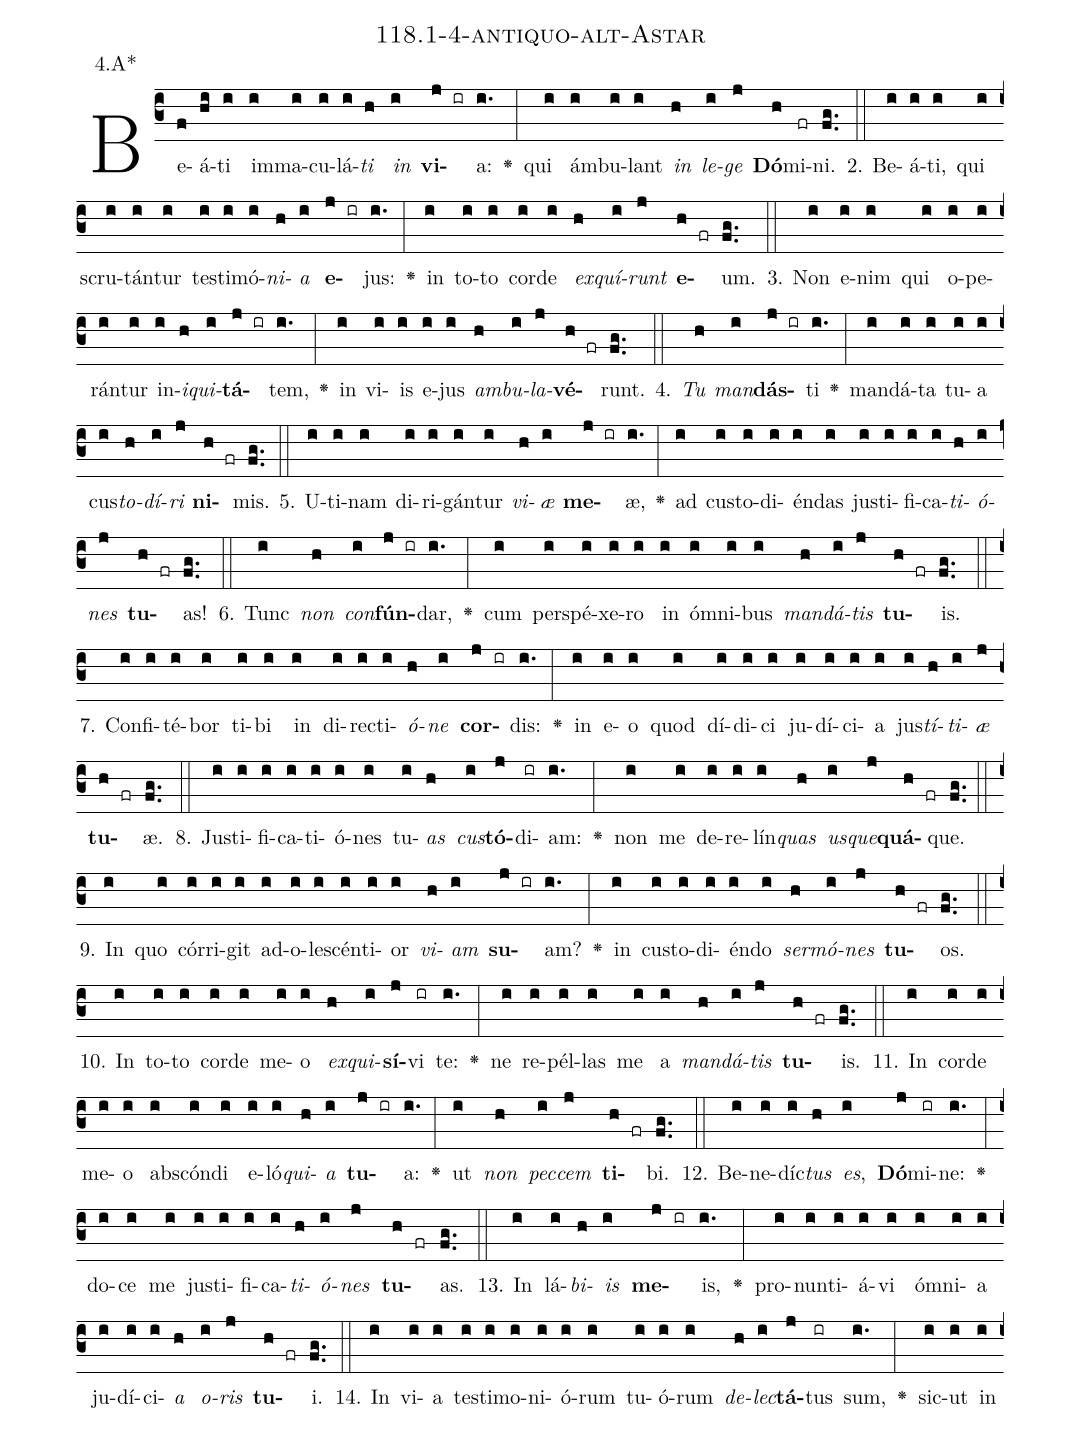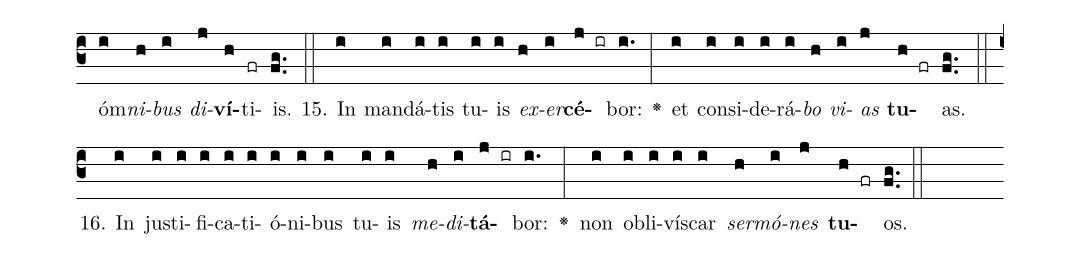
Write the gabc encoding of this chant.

name: 118.1-4-antiquo-alt-Astar;
annotation: 4.A*;
%%
(c3)Be(f)á(hi)ti(i) im(i)ma(i)cu(i)lá(i)<i>ti</i>(h) <i>in</i>(i) <b>vi</b>(j ir)a:(i.) <v>\greheightstar</v>(:) qui(i) ám(i)bu(i)lant(i) <i>in</i>(h) <i>le</i>(i)<i>ge</i>(j) <b>Dó</b>(h)mi(fr)ni.(fg..) (::)
2. Be(i)á(i)ti,(i) qui(i) scru(i)tán(i)tur(i) tes(i)ti(i)mó(i)<i>ni</i>(h)<i>a</i>(i) <b>e</b>(j ir)jus:(i.) <v>\greheightstar</v>(:) in(i) to(i)to(i) cor(i)de(i) <i>ex</i>(h)<i>quí</i>(i)<i>runt</i>(j) <b>e</b>(h fr)um.(fg..) (::)
3. Non(i) e(i)nim(i) qui(i) o(i)pe(i)rán(i)tur(i) in(i)<i>i</i>(h)<i>qui</i>(i)<b>tá</b>(j ir)tem,(i.) <v>\greheightstar</v>(:) in(i) vi(i)is(i) e(i)jus(i) <i>am</i>(h)<i>bu</i>(i)<i>la</i>(j)<b>vé</b>(h fr)runt.(fg..) (::)
4. <i>Tu</i>(h) <i>man</i>(i)<b>dás</b>(j ir)ti(i.) <v>\greheightstar</v>(:) man(i)dá(i)ta(i) tu(i)a(i) cus(i)<i>to</i>(h)<i>dí</i>(i)<i>ri</i>(j) <b>ni</b>(h fr)mis.(fg..) (::)
5. U(i)ti(i)nam(i) di(i)ri(i)gán(i)tur(i) <i>vi</i>(h)<i>æ</i>(i) <b>me</b>(j ir)æ,(i.) <v>\greheightstar</v>(:) ad(i) cus(i)to(i)di(i)én(i)das(i) jus(i)ti(i)fi(i)ca(i)<i>ti</i>(h)<i>ó</i>(i)<i>nes</i>(j) <b>tu</b>(h fr)as!(fg..) (::)
6. Tunc(i) <i>non</i>(h) <i>con</i>(i)<b>fún</b>(j ir)dar,(i.) <v>\greheightstar</v>(:) cum(i) per(i)spé(i)xe(i)ro(i) in(i) óm(i)ni(i)bus(i) <i>man</i>(h)<i>dá</i>(i)<i>tis</i>(j) <b>tu</b>(h fr)is.(fg..) (::)
7. Con(i)fi(i)té(i)bor(i) ti(i)bi(i) in(i) di(i)rec(i)ti(i)<i>ó</i>(h)<i>ne</i>(i) <b>cor</b>(j ir)dis:(i.) <v>\greheightstar</v>(:) in(i) e(i)o(i) quod(i) dí(i)di(i)ci(i) ju(i)dí(i)ci(i)a(i) jus(i)<i>tí</i>(h)<i>ti</i>(i)<i>æ</i>(j) <b>tu</b>(h fr)æ.(fg..) (::)
8. Jus(i)ti(i)fi(i)ca(i)ti(i)ó(i)nes(i) tu(i)<i>as</i>(h) <i>cus</i>(i)<b>tó</b>(j)di(ir)am:(i.) <v>\greheightstar</v>(:) non(i) me(i) de(i)re(i)lín(i)<i>quas</i>(h) <i>us</i>(i)<i>que</i>(j)<b>quá</b>(h fr)que.(fg..) (::)
9. In(i) quo(i) cór(i)ri(i)git(i) ad(i)o(i)le(i)scén(i)ti(i)or(i) <i>vi</i>(h)<i>am</i>(i) <b>su</b>(j ir)am?(i.) <v>\greheightstar</v>(:) in(i) cus(i)to(i)di(i)én(i)do(i) <i>ser</i>(h)<i>mó</i>(i)<i>nes</i>(j) <b>tu</b>(h fr)os.(fg..) (::)
10. In(i) to(i)to(i) cor(i)de(i) me(i)o(i) <i>ex</i>(h)<i>qui</i>(i)<b>sí</b>(j)vi(ir) te:(i.) <v>\greheightstar</v>(:) ne(i) re(i)pél(i)las(i) me(i) a(i) <i>man</i>(h)<i>dá</i>(i)<i>tis</i>(j) <b>tu</b>(h fr)is.(fg..) (::)
11. In(i) cor(i)de(i) me(i)o(i) abs(i)cón(i)di(i) e(i)ló(i)<i>qui</i>(h)<i>a</i>(i) <b>tu</b>(j ir)a:(i.) <v>\greheightstar</v>(:) ut(i) <i>non</i>(h) <i>pec</i>(i)<i>cem</i>(j) <b>ti</b>(h fr)bi.(fg..) (::)
12. Be(i)ne(i)díc(i)<i>tus</i>(h) <i>es</i>,(i) <b>Dó</b>(j)mi(ir)ne:(i.) <v>\greheightstar</v>(:) do(i)ce(i) me(i) jus(i)ti(i)fi(i)ca(i)<i>ti</i>(h)<i>ó</i>(i)<i>nes</i>(j) <b>tu</b>(h fr)as.(fg..) (::)
13. In(i) lá(i)<i>bi</i>(h)<i>is</i>(i) <b>me</b>(j ir)is,(i.) <v>\greheightstar</v>(:) pro(i)nun(i)ti(i)á(i)vi(i) óm(i)ni(i)a(i) ju(i)dí(i)ci(i)<i>a</i>(h) <i>o</i>(i)<i>ris</i>(j) <b>tu</b>(h fr)i.(fg..) (::)
14. In(i) vi(i)a(i) tes(i)ti(i)mo(i)ni(i)ó(i)rum(i) tu(i)ó(i)rum(i) <i>de</i>(h)<i>lec</i>(i)<b>tá</b>(j)tus(ir) sum,(i.) <v>\greheightstar</v>(:) sic(i)ut(i) in(i) óm(i)<i>ni</i>(h)<i>bus</i>(i) <i>di</i>(j)<b>ví</b>(h)ti(fr)is.(fg..) (::)
15. In(i) man(i)dá(i)tis(i) tu(i)is(i) <i>ex</i>(h)<i>er</i>(i)<b>cé</b>(j ir)bor:(i.) <v>\greheightstar</v>(:) et(i) con(i)si(i)de(i)rá(i)<i>bo</i>(h) <i>vi</i>(i)<i>as</i>(j) <b>tu</b>(h fr)as.(fg..) (::)
16. In(i) jus(i)ti(i)fi(i)ca(i)ti(i)ó(i)ni(i)bus(i) tu(i)is(i) <i>me</i>(h)<i>di</i>(i)<b>tá</b>(j ir)bor:(i.) <v>\greheightstar</v>(:) non(i) ob(i)li(i)vís(i)car(i) <i>ser</i>(h)<i>mó</i>(i)<i>nes</i>(j) <b>tu</b>(h fr)os.(fg..) (::)
